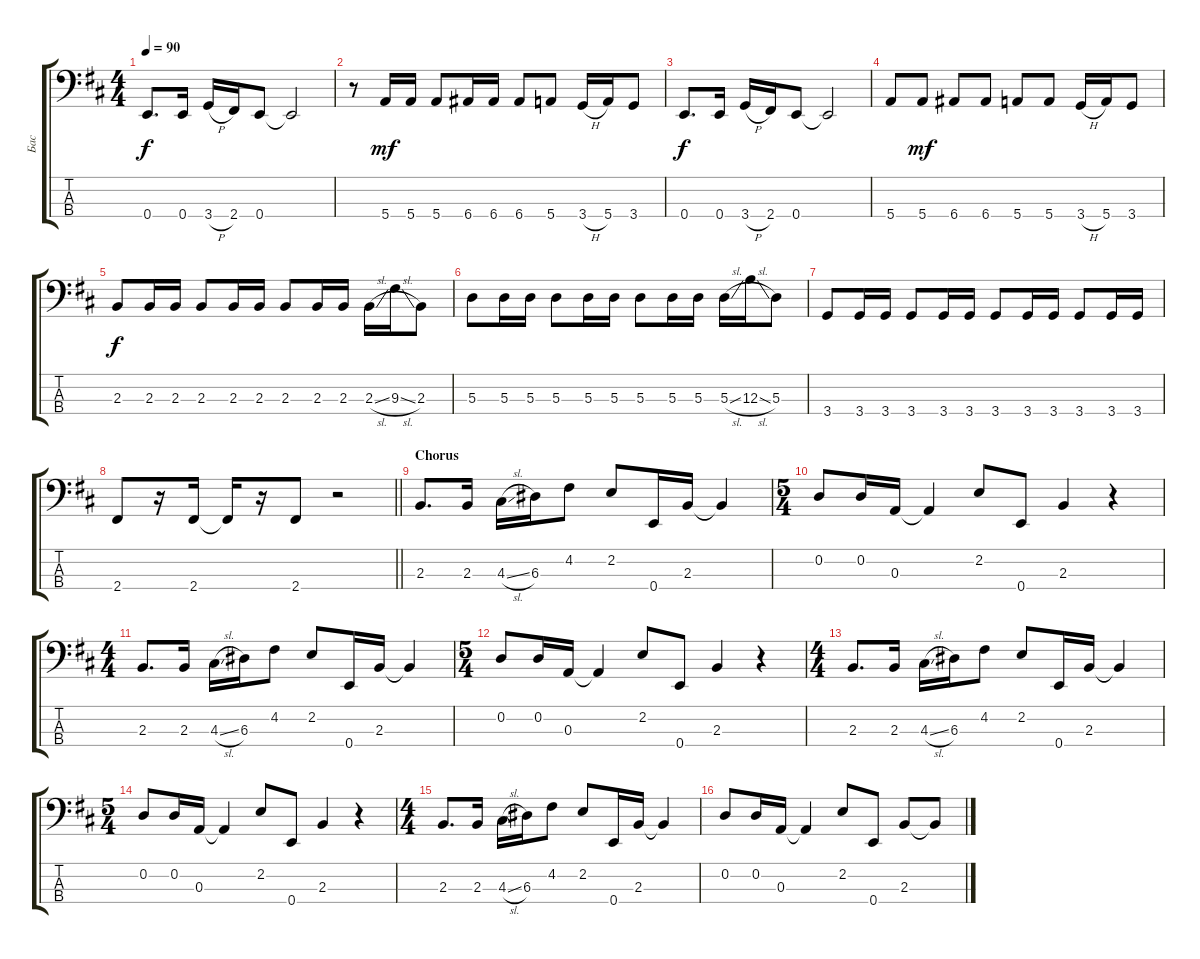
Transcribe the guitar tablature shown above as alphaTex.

\track ("Бас" "Бас") {instrument electricbassfinger}
\staff {score tabs}
\tuning (G2 D2 A1 E1) {hide}
\ts (4 4)
\tempo 90
\clef f4
\ks bminor
0.4.8{d dy f} 0.4.16 3.4{h}.16 2.4.16 0.4.8 0.4{t}.2 |
r.8 5.4.16{dy mf} 5.4.16 5.4.8 6.4.16 6.4.16 6.4.8 5.4.8 3.4{h}.16 5.4.16 3.4.8 |
0.4.8{d dy f} 0.4.16 3.4{h}.16 2.4.16 0.4.8 0.4{t}.2 |
5.4.8 5.4.8{dy mf} 6.4.8 6.4.8 5.4.8 5.4.8 3.4{h}.16 5.4.16 3.4.8 |
2.3.8{dy f} 2.3.16 2.3.16 2.3.8 2.3.16 2.3.16 2.3.8 2.3.16 2.3.16 2.3{sl}.16 9.3{sl}.16 2.3.8 |
5.3.8 5.3.16 5.3.16 5.3.8 5.3.16 5.3.16 5.3.8 5.3.16 5.3.16 5.3{sl}.16 12.3{sl}.16 5.3.8 |
3.4.8 3.4.16 3.4.16 3.4.8 3.4.16 3.4.16 3.4.8 3.4.16 3.4.16 3.4.8 3.4.16 3.4.16 |
\barLineRight lightlight
2.4.8 r.16 2.4.16 2.4{t}.16 r.16 2.4.8 r.2 |
\section ("" "Chorus")
2.3.8{d} 2.3.16 4.3{sl}.16 6.3.16 4.2.8 2.2.8 0.4.16 2.3.16 2.3{t}.4 |
\ts (5 4)
0.2.8 0.2.16 0.3.16 0.3{t}.4 2.2.8 0.4.8 2.3.4 r.4 |
\ts (4 4)
2.3.8{d} 2.3.16 4.3{sl}.16 6.3.16 4.2.8 2.2.8 0.4.16 2.3.16 2.3{t}.4 |
\ts (5 4)
0.2.8 0.2.16 0.3.16 0.3{t}.4 2.2.8 0.4.8 2.3.4 r.4 |
\ts (4 4)
2.3.8{d} 2.3.16 4.3{sl}.16 6.3.16 4.2.8 2.2.8 0.4.16 2.3.16 2.3{t}.4 |
\ts (5 4)
0.2.8 0.2.16 0.3.16 0.3{t}.4 2.2.8 0.4.8 2.3.4 r.4 |
\ts (4 4)
2.3.8{d} 2.3.16 4.3{sl}.16 6.3.16 4.2.8 2.2.8 0.4.16 2.3.16 2.3{t}.4 |
0.2.8 0.2.16 0.3.16 0.3{t}.4 2.2.8 0.4.8 2.3.8 2.3{sl t}.8
